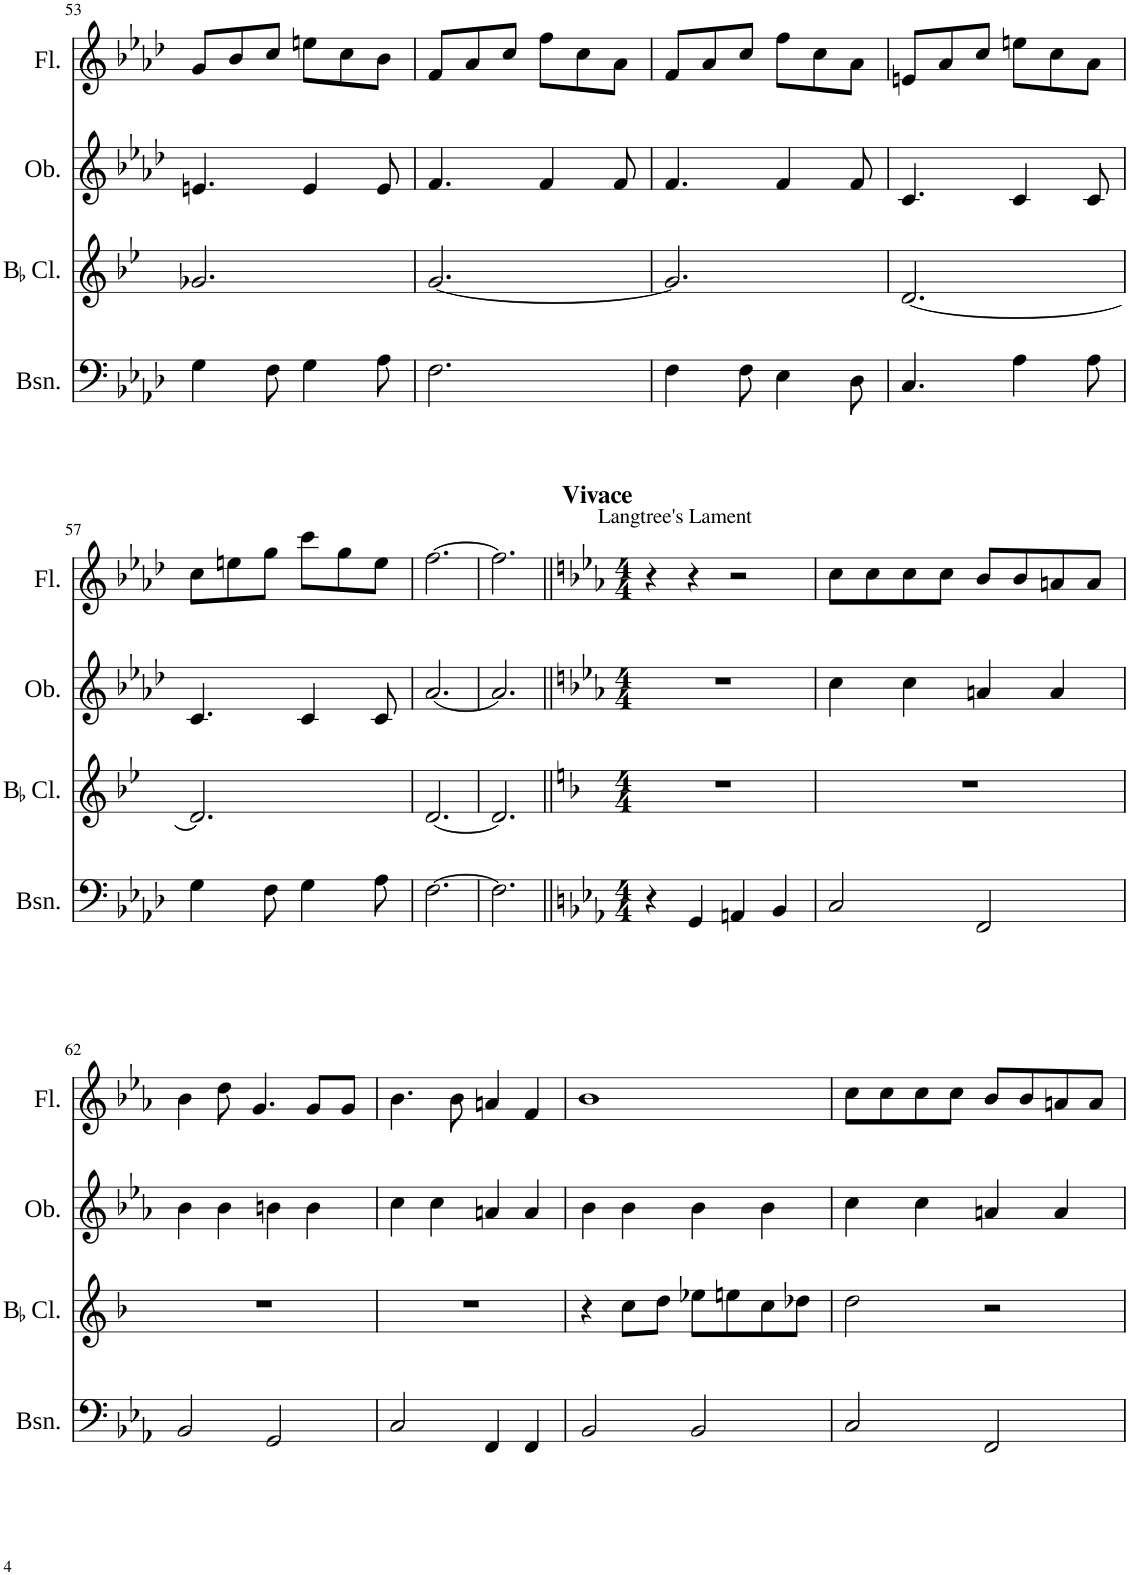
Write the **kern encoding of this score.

**kern	**kern	**kern	**kern
*part4	*part3	*part2	*part1
*staff4	*staff3	*staff2	*staff1
*I"Bassoon	*I"BaccidentalFlat Clarinet	*I"Oboe	*I"Flute
*I'Bsn.	*I'BaccidentalFlat Cl.	*I'Ob.	*I'Fl.
!!LO:PB:g=z
*clefF4	*clefG2	*clefG2	*clefG2
*	*Trd1c2	*	*
*k[b-e-a-d-]	*k[b-e-]	*k[b-e-a-d-]	*k[b-e-a-d-]
*M6/8	*M6/8	*M6/8	*M6/8
=53	=53	=53	=53
4G\	2.g-X/	4.en/	8g/L
.	.	.	8b-/
8F\	.	.	8cc/J
4G\	.	4e/	8een\L
.	.	.	8cc\
8A-\	.	8e/	8b-\J
=54	=54	=54	=54
2.F\	[2.g/	4.f/	8f/L
.	.	.	8a-/
.	.	.	8cc/J
.	.	4f/	8ff\L
.	.	.	8cc\
.	.	8f/	8a-\J
=55	=55	=55	=55
4F\	2.g/]	4.f/	8f/L
.	.	.	8a-/
8F\	.	.	8cc/J
4E-\	.	4f/	8ff\L
.	.	.	8cc\
8D-\	.	8f/	8a-\J
=56	=56	=56	=56
4.C/	[2.d/	4.c/	8en/L
.	.	.	8a-/
.	.	.	8cc/J
4A-\	.	4c/	8een\L
.	.	.	8cc\
8A-\	.	8c/	8a-\J
!!LO:LB:g=z
=57	=57	=57	=57
4G\	2.d/]	4.c/	8cc\L
.	.	.	8een\
8F\	.	.	8gg\J
4G\	.	4c/	8ccc\L
.	.	.	8gg\
8A-\	.	8c/	8ee\J
=58	=58	=58	=58
[2.F\	[2.d/	[2.a-/	[2.ff\
=59	=59	=59	=59
2.F\]	2.d/]	2.a-/]	2.ff\]
=60||	=60||	=60||	=60||
*k[b-e-a-]	*k[b-]	*k[b-e-a-]	*k[b-e-a-]
*M4/4	*M4/4	*M4/4	*M4/4
!	!	!	!LO:TX:a:t=Langtree's Lament
!	!	!	!LO:TX:a:B:t=Vivace
4r	1r	1r	4r
4GG/	.	.	4r
4AAn/	.	.	2r
4BB-/	.	.	.
=61	=61	=61	=61
2C/	1r	4cc\	8cc\L
.	.	.	8cc\
.	.	4cc\	8cc\
.	.	.	8cc\J
2FF/	.	4an/	8b-/L
.	.	.	8b-/
.	.	4a/	8an/
.	.	.	8a/J
!!LO:LB:g=z
=62	=62	=62	=62
2BB-/	1r	4b-\	4b-\
.	.	4b-\	8dd\
.	.	.	4.g/
2GG/	.	4bn\	.
.	.	4b\	8g/L
.	.	.	8g/J
=63	=63	=63	=63
2C/	1r	4cc\	4.b-\
.	.	4cc\	.
.	.	.	8b-\
4FF/	.	4an/	4an/
4FF/	.	4a/	4f/
=64	=64	=64	=64
2BB-/	4r	4b-\	1b-
.	8cc\L	4b-\	.
.	8dd\J	.	.
2BB-/	8ee-X\L	4b-\	.
.	8een\	.	.
.	8cc\	4b-\	.
.	8dd-X\J	.	.
=65	=65	=65	=65
2C/	2dd\	4cc\	8cc\L
.	.	.	8cc\
.	.	4cc\	8cc\
.	.	.	8cc\J
2FF/	2r	4an/	8b-/L
.	.	.	8b-/
.	.	4a/	8an/
.	.	.	8a/J
=	=	=	=
*-	*-	*-	*-
